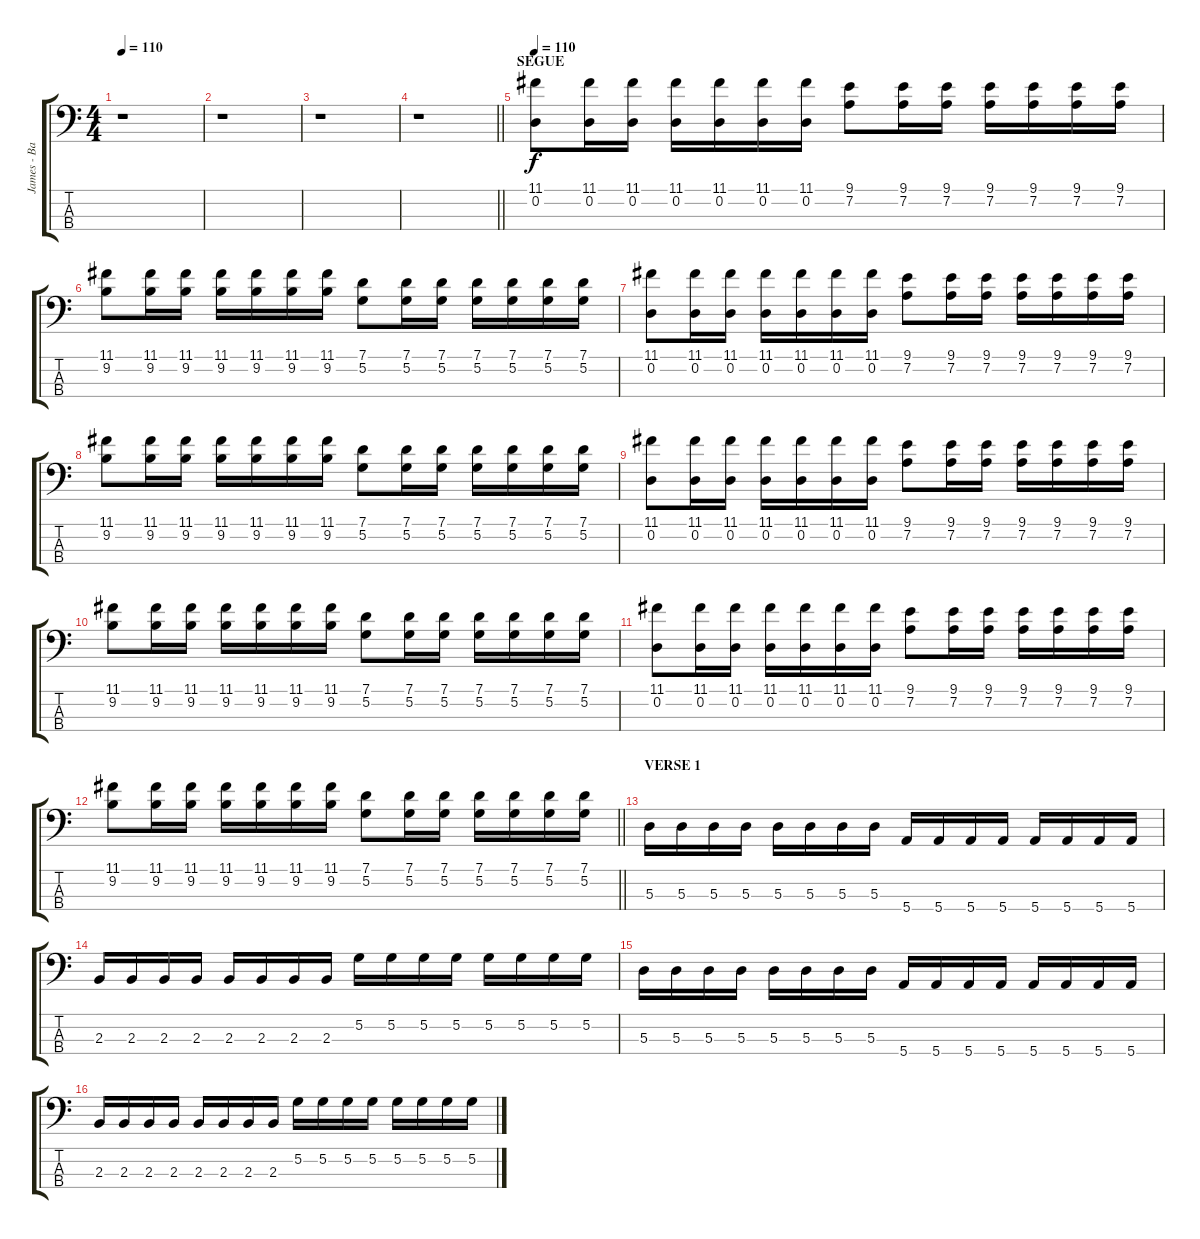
\track ("James - Bass" "James - Ba") {instrument electricbasspick}
\staff {score tabs}
\tuning (G2 D2 A1 E1) {hide}
\ts (4 4)
\tempo 110
\clef f4
\ks c
r.1{dy f} |
r.1 |
r.1 |
\barLineRight lightlight
r.1 |
\section ("" "SEGUE")
\tempo 110
(11.1 0.2).8{volume 14} (11.1 0.2).16 (11.1 0.2).16 (11.1 0.2).16 (11.1 0.2).16 (11.1 0.2).16 (11.1 0.2).16 (9.1 7.2).8 (9.1 7.2).16 (9.1 7.2).16 (9.1 7.2).16 (9.1 7.2).16 (9.1 7.2).16 (9.1 7.2).16 |
(11.1 9.2).8 (11.1 9.2).16 (11.1 9.2).16 (11.1 9.2).16 (11.1 9.2).16 (11.1 9.2).16 (11.1 9.2).16 (7.1 5.2).8 (7.1 5.2).16 (7.1 5.2).16 (7.1 5.2).16 (7.1 5.2).16 (7.1 5.2).16 (7.1 5.2).16 |
(11.1 0.2).8 (11.1 0.2).16 (11.1 0.2).16 (11.1 0.2).16 (11.1 0.2).16 (11.1 0.2).16 (11.1 0.2).16 (9.1 7.2).8 (9.1 7.2).16 (9.1 7.2).16 (9.1 7.2).16 (9.1 7.2).16 (9.1 7.2).16 (9.1 7.2).16 |
(11.1 9.2).8 (11.1 9.2).16 (11.1 9.2).16 (11.1 9.2).16 (11.1 9.2).16 (11.1 9.2).16 (11.1 9.2).16 (7.1 5.2).8 (7.1 5.2).16 (7.1 5.2).16 (7.1 5.2).16 (7.1 5.2).16 (7.1 5.2).16 (7.1 5.2).16 |
(11.1 0.2).8 (11.1 0.2).16 (11.1 0.2).16 (11.1 0.2).16 (11.1 0.2).16 (11.1 0.2).16 (11.1 0.2).16 (9.1 7.2).8 (9.1 7.2).16 (9.1 7.2).16 (9.1 7.2).16 (9.1 7.2).16 (9.1 7.2).16 (9.1 7.2).16 |
(11.1 9.2).8 (11.1 9.2).16 (11.1 9.2).16 (11.1 9.2).16 (11.1 9.2).16 (11.1 9.2).16 (11.1 9.2).16 (7.1 5.2).8 (7.1 5.2).16 (7.1 5.2).16 (7.1 5.2).16 (7.1 5.2).16 (7.1 5.2).16 (7.1 5.2).16 |
(11.1 0.2).8 (11.1 0.2).16 (11.1 0.2).16 (11.1 0.2).16 (11.1 0.2).16 (11.1 0.2).16 (11.1 0.2).16 (9.1 7.2).8 (9.1 7.2).16 (9.1 7.2).16 (9.1 7.2).16 (9.1 7.2).16 (9.1 7.2).16 (9.1 7.2).16 |
\barLineRight lightlight
(11.1 9.2).8 (11.1 9.2).16 (11.1 9.2).16 (11.1 9.2).16 (11.1 9.2).16 (11.1 9.2).16 (11.1 9.2).16 (7.1 5.2).8 (7.1 5.2).16 (7.1 5.2).16 (7.1 5.2).16 (7.1 5.2).16 (7.1 5.2).16 (7.1 5.2).16 |
\section ("" "VERSE 1")
5.3.16{volume 16} 5.3.16 5.3.16 5.3.16 5.3.16 5.3.16 5.3.16 5.3.16 5.4.16 5.4.16 5.4.16 5.4.16 5.4.16 5.4.16 5.4.16 5.4.16 |
2.3.16 2.3.16 2.3.16 2.3.16 2.3.16 2.3.16 2.3.16 2.3.16 5.2.16 5.2.16 5.2.16 5.2.16 5.2.16 5.2.16 5.2.16 5.2.16 |
5.3.16 5.3.16 5.3.16 5.3.16 5.3.16 5.3.16 5.3.16 5.3.16 5.4.16 5.4.16 5.4.16 5.4.16 5.4.16 5.4.16 5.4.16 5.4.16 |
2.3.16 2.3.16 2.3.16 2.3.16 2.3.16 2.3.16 2.3.16 2.3.16 5.2.16 5.2.16 5.2.16 5.2.16 5.2.16 5.2.16 5.2.16 5.2.16
